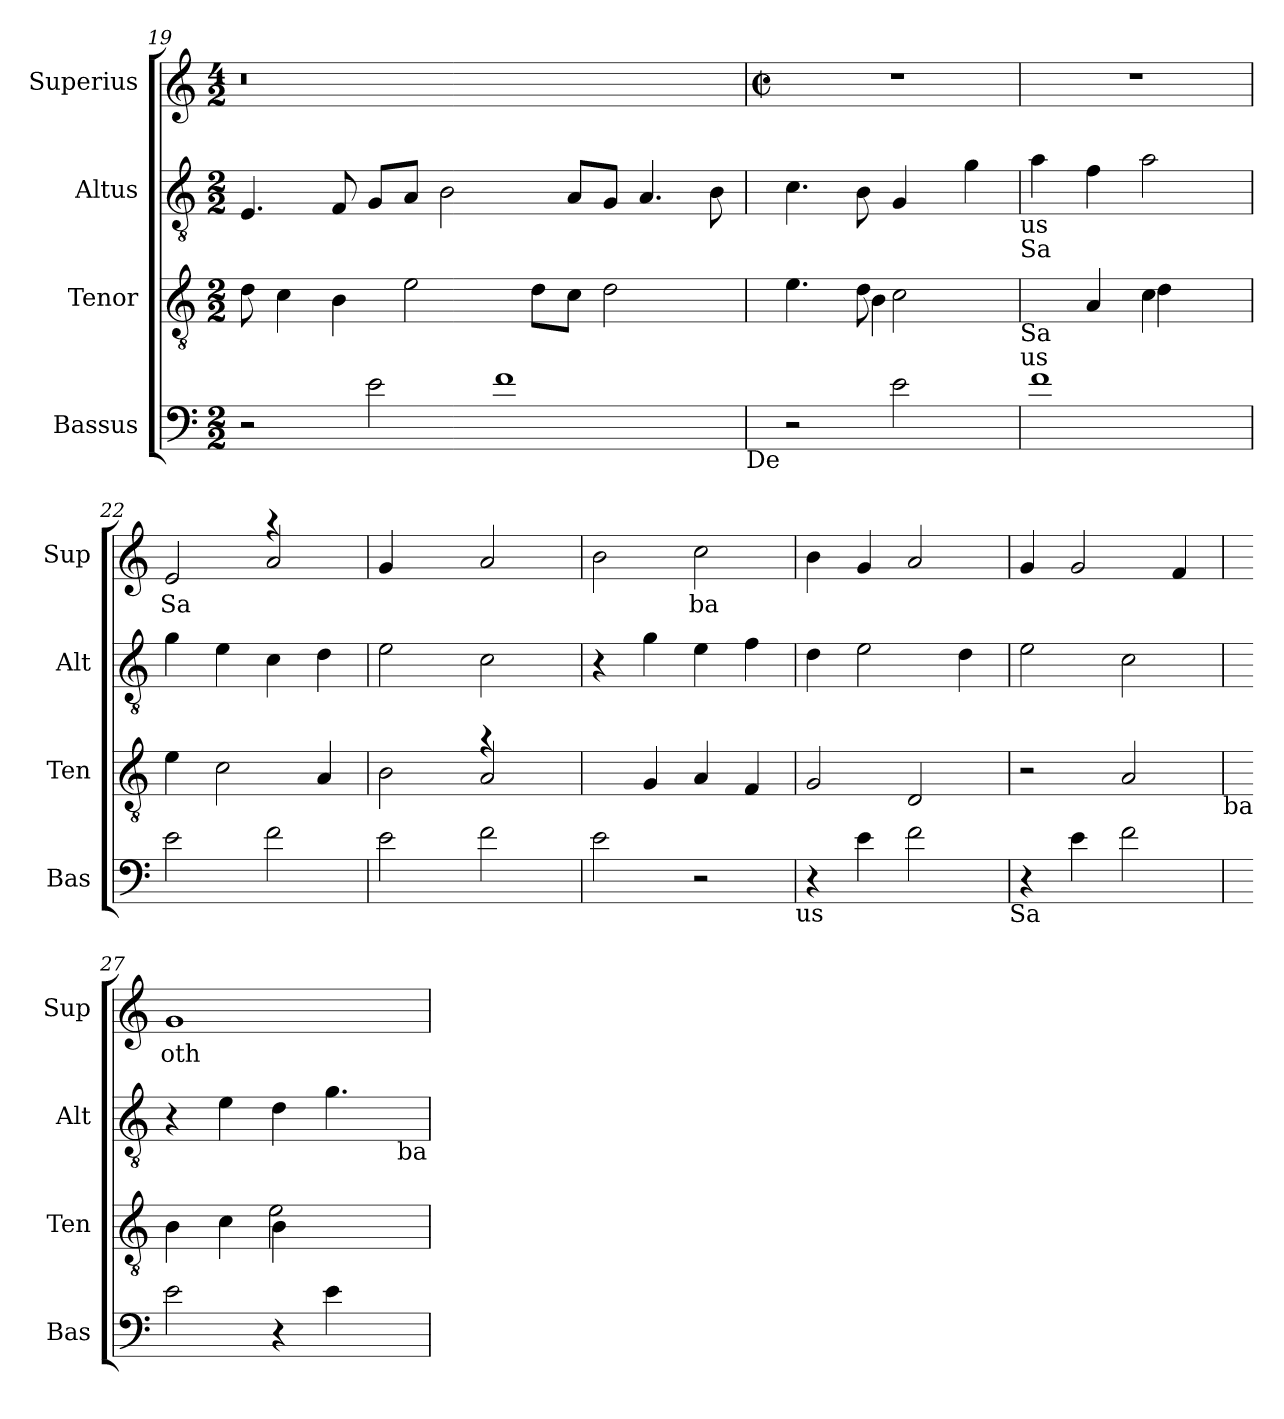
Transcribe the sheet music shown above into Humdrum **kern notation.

**kern	**kern	**kern	**kern	**text
*part4	*part3	*part2	*part1	*part1
*staff4	*staff3	*staff2	*staff1	*staff1
*I"Bassus	*I"Tenor	*I"Altus	*I"Superius	*
*I'Bas	*I'Ten	*I'Alt	*I'Sup	*
*clefF4	*clefGv2	*clefGv2	*clefG2	*
*ITrd7c12	*	*	*	*
*k[]	*k[]	*k[]	*k[]	*
*C:	*C:	*C:	*C:	*
*M2/2	*M2/2	*M2/2	*M4/2	*
=19	=19	=19	=19	=19
2r	8d\	4.E/	0r	.
.	4c\	.	.	.
.	4B\	8F/	.	.
2E\	.	8G/L	.	.
.	2e\	8A/J	.	.
.	.	2B\	.	.
1F	.	.	.	.
.	8d\L	.	.	.
.	8c\J	8A/L	.	.
.	2d\	8G/J	.	.
.	.	4.A/	.	.
.	8ryy	8B\	.	.
!LO:TX:b:t=De	!	!	!	!
=20	=20	=20	=20	=20
*	*	*	*M2/2	*
*	*	*	*met(c|)	*
*	*^	*	*	*
2r	4.e\	4.ryy	4.c\	1r	.
.	8d\	4B\	8B\	.	.
2E\	2c\	.	4G/	.	.
.	.	4.ryy	.	.	.
.	.	.	4g\	.	.
!	!	!	!LO:TX:b:t=us	!	!
!	!	!	!LO:TX:b:t=Sa	!	!
!	!LO:TX:b:t=Sa	!	!	!	!
!	!LO:TX:b:t=us	!	!	!	!
=21	=21	=21	=21	=21	=21
1F	4ryy	2ryy	4a\	1r	.
.	4A/	.	4f\	.	.
.	4c\	4d\	2a\	.	.
.	4ryy	4ryy	.	.	.
!!LO:LB:g=z
=22	=22	=22	=22	=22	=22
!	!	!	!	!	!LO:LY:b
*	*v	*v	*	*^	*
2E\	4e\	4g\	2e/	2ryy	Sa
.	2c\	4e\	.	.	.
2F\	.	4c\	4raa	2a/	.
.	4A/	4d\	4ryy	.	.
*	*	*	*v	*v	*
=23	=23	=23	=23	=23
*	*^	*	*	*
2E\	2B\	2ryy	2e\	4g/	.
.	.	.	.	4ryy	.
2F\	4ra	2A/	2c\	2a/	.
.	4ryy	.	.	.	.
*	*v	*v	*	*	*
=24	=24	=24	=24	=24
2E\	4ryy	4r	2b\	.
.	4G/	4g\	.	.
!	!	!	!	!LO:LY:b
2r	4A/	4e\	2cc\	ba
.	4F/	4f\	.	.
!LO:TX:b:t=us	!	!	!	!
=25	=25	=25	=25	=25
4r	2G/	4d\	4b\	.
4E\	.	2e\	4g/	.
2F\	2D/	.	2a/	.
.	.	4d\	.	.
!LO:TX:b:t=Sa	!	!	!	!
=26	=26	=26	=26	=26
4r	2r	2e\	4g/	.
4E\	.	.	2g/	.
2F\	2A/	2c\	.	.
.	.	.	4f/	.
!	!LO:TX:b:t=ba	!	!	!
=27	=27	=27	=27	=27
*	*^	*	*	*
!	!	!	!	!	!LO:LY:b
2E\	4B\	2ryy	4r	1g	oth
.	4c\	.	4e\	.	.
4r	4B\	2e\	4d\	.	.
4E\	8ryy	.	4.g\	.	.
.	4ryy	.	.	.	.
8ryy	.	8ryy	.	8ryy	.
!	!	!	!LO:TX:b:t=ba	!	!
*	*v	*v	*	*	*
=	=	=	=	=
*-	*-	*-	*-	*-
